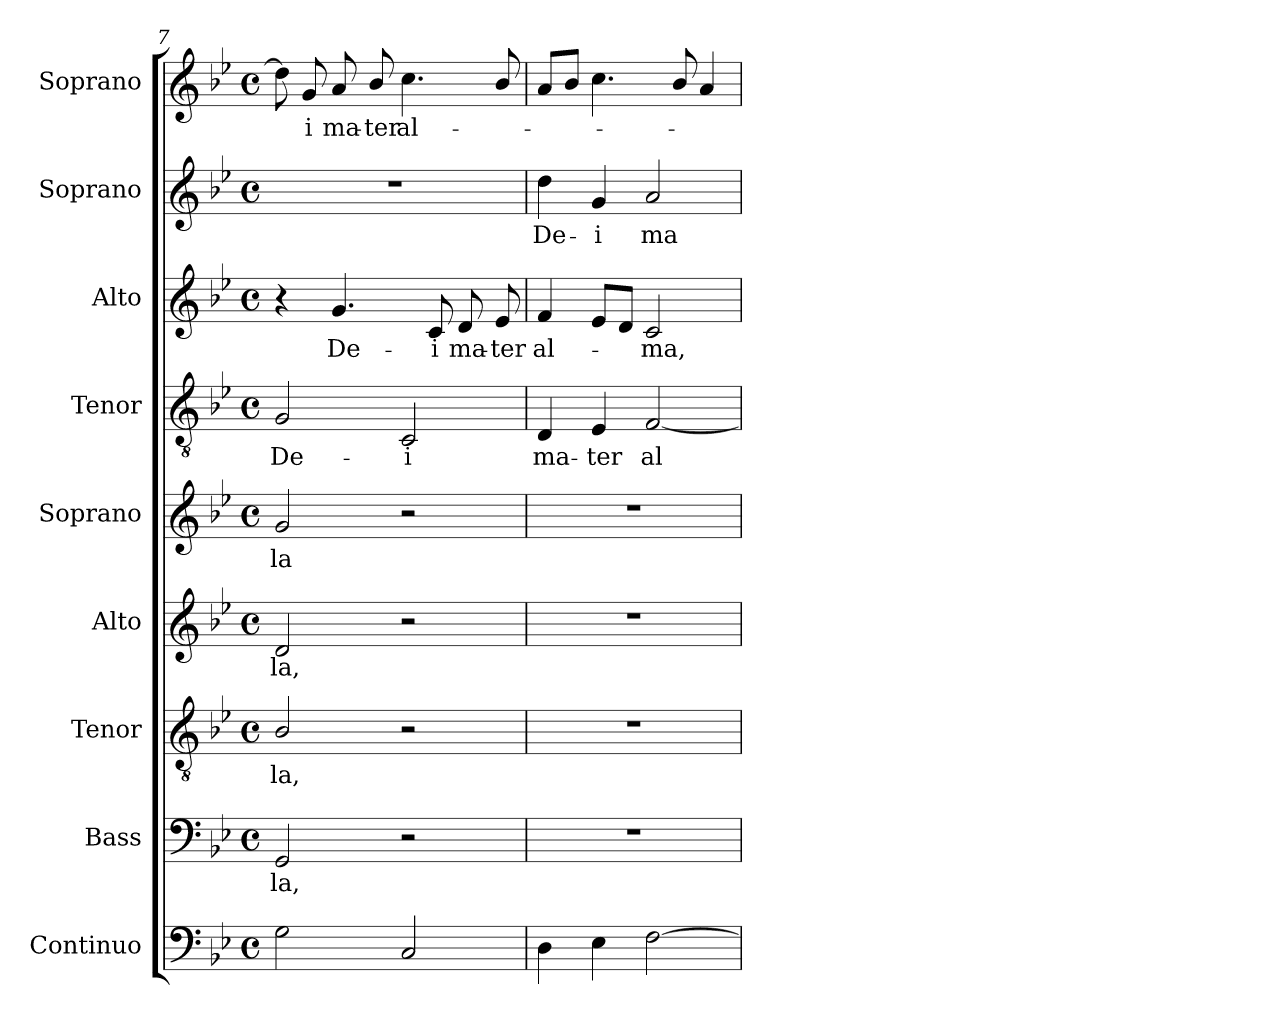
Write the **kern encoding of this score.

**kern	**kern	**text	**kern	**text	**kern	**text	**kern	**text	**kern	**text	**kern	**text	**kern	**text	**kern	**text
*part9	*part8	*part8	*part7	*part7	*part6	*part6	*part5	*part5	*part4	*part4	*part3	*part3	*part2	*part2	*part1	*part1
*staff9	*staff8	*staff8	*staff7	*staff7	*staff6	*staff6	*staff5	*staff5	*staff4	*staff4	*staff3	*staff3	*staff2	*staff2	*staff1	*staff1
*I"Continuo	*I"Bass	*	*I"Tenor	*	*I"Alto	*	*I"Soprano	*	*I"Tenor	*	*I"Alto	*	*I"Soprano	*	*I"Soprano	*
*I'Cont.	*I'B.	*	*I'T.	*	*I'A.	*	*I'S.	*	*I'T.	*	*I'A.	*	*I'S.	*	*I'S.	*
*clefF4	*clefF4	*	*clefGv2	*	*clefG2	*	*clefG2	*	*clefGv2	*	*clefG2	*	*clefG2	*	*clefG2	*
*	*	*	*ITrd7c12	*	*	*	*	*	*ITrd7c12	*	*	*	*	*	*	*
*k[b-e-]	*k[b-e-]	*	*k[b-e-]	*	*k[b-e-]	*	*k[b-e-]	*	*k[b-e-]	*	*k[b-e-]	*	*k[b-e-]	*	*k[b-e-]	*
*B-:	*B-:	*	*B-:	*	*B-:	*	*B-:	*	*B-:	*	*B-:	*	*B-:	*	*B-:	*
*M4/4	*M4/4	*	*M4/4	*	*M4/4	*	*M4/4	*	*M4/4	*	*M4/4	*	*M4/4	*	*M4/4	*
*met(c)	*met(c)	*	*met(c)	*	*met(c)	*	*met(c)	*	*met(c)	*	*met(c)	*	*met(c)	*	*met(c)	*
=7	=7	=7	=7	=7	=7	=7	=7	=7	=7	=7	=7	=7	=7	=7	=7	=7
!	!	!LO:LY:b:color=#000000	!	!	!	!	!	!	!	!	!	!	!	!	!	!
!	!	!	!	!LO:LY:b:color=#000000	!	!	!	!	!	!	!	!	!	!	!	!
!	!	!	!	!	!	!LO:LY:b:color=#000000	!	!	!	!	!	!	!	!	!	!
!	!	!	!	!	!	!	!	!LO:LY:b:color=#000000	!	!	!	!	!	!	!	!
!	!	!	!	!	!	!	!	!	!	!LO:LY:b:color=#000000	!	!	!	!	!	!
2Gi\	2GGi/	-la,	2BB-i/	-la,	2di/	-la,	2gi/	-la	2GGi/	De-	4r	.	1r	.	8ddi\]	.
!	!	!	!	!	!	!	!	!	!	!	!	!	!	!	!	!LO:LY:b:color=#000000
.	.	.	.	.	.	.	.	.	.	.	.	.	.	.	8gi/	-i
!	!	!	!	!	!	!	!	!	!	!	!	!LO:LY:b:color=#000000	!	!	!	!
!	!	!	!	!	!	!	!	!	!	!	!	!	!	!	!	!LO:LY:b:color=#000000
.	.	.	.	.	.	.	.	.	.	.	4.gi/	De-	.	.	8ai/	ma-
!	!	!	!	!	!	!	!	!	!	!	!	!	!	!	!	!LO:LY:b:color=#000000
.	.	.	.	.	.	.	.	.	.	.	.	.	.	.	8b-i/	-ter
!	!	!	!	!	!	!	!	!	!	!LO:LY:b:color=#000000	!	!	!	!	!	!
!	!	!	!	!	!	!	!	!	!	!	!	!	!	!	!	!LO:LY:b:color=#000000
2Ci/	2r	.	2r	.	2r	.	2r	.	2CCi/	-i	.	.	.	.	4.cci\	al-
!	!	!	!	!	!	!	!	!	!	!	!	!LO:LY:b:color=#000000	!	!	!	!
.	.	.	.	.	.	.	.	.	.	.	8ci/	-i	.	.	.	.
!	!	!	!	!	!	!	!	!	!	!	!	!LO:LY:b:color=#000000	!	!	!	!
.	.	.	.	.	.	.	.	.	.	.	8di/	ma-	.	.	.	.
!	!	!	!	!	!	!	!	!	!	!	!	!LO:LY:b:color=#000000	!	!	!	!
.	.	.	.	.	.	.	.	.	.	.	8e-i/	-ter	.	.	8b-i/	.
=8	=8	=8	=8	=8	=8	=8	=8	=8	=8	=8	=8	=8	=8	=8	=8	=8
!	!	!	!	!	!	!	!	!	!	!LO:LY:b:color=#000000	!	!	!	!	!	!
!	!	!	!	!	!	!	!	!	!	!	!	!LO:LY:b:color=#000000	!	!	!	!
!	!	!	!	!	!	!	!	!	!	!	!	!	!	!LO:LY:b:color=#000000	!	!
4Di\	1r	.	1r	.	1r	.	1r	.	4DDi/	ma-	4fi/	al-	4ddi\	De-	8ai/L	.
.	.	.	.	.	.	.	.	.	.	.	.	.	.	.	8b-i/J	.
!	!	!	!	!	!	!	!	!	!	!LO:LY:b:color=#000000	!	!	!	!	!	!
!	!	!	!	!	!	!	!	!	!	!	!	!	!	!LO:LY:b:color=#000000	!	!
4E-i\	.	.	.	.	.	.	.	.	4EE-i/	-ter	8e-i/L	.	4gi/	-i	4.cci\	.
.	.	.	.	.	.	.	.	.	.	.	8di/J	.	.	.	.	.
!	!	!	!	!	!	!	!	!	!	!LO:LY:b:color=#000000	!	!	!	!	!	!
!	!	!	!	!	!	!	!	!	!	!	!	!LO:LY:b:color=#000000	!	!	!	!
!	!	!	!	!	!	!	!	!	!	!	!	!	!	!LO:LY:b:color=#000000	!	!
[2Fi\	.	.	.	.	.	.	.	.	[2FFi/	al-	2ci/	-ma,	2ai/	ma-	.	.
.	.	.	.	.	.	.	.	.	.	.	.	.	.	.	8b-i/	.
.	.	.	.	.	.	.	.	.	.	.	.	.	.	.	4ai/	.
=	=	=	=	=	=	=	=	=	=	=	=	=	=	=	=	=
*-	*-	*-	*-	*-	*-	*-	*-	*-	*-	*-	*-	*-	*-	*-	*-	*-
